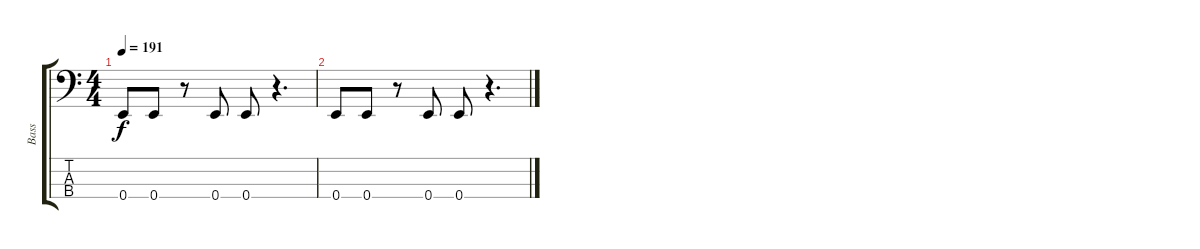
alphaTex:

\track ("Bass" "Bass") {instrument electricbassfinger}
\staff {score tabs}
\tuning (G2 D2 A1 E1) {hide}
\ts (4 4)
\tempo 191
\clef f4
\ks c
0.4.8{dy f} 0.4.8 r.8 0.4.8 0.4.8 r.4{d} |
0.4.8 0.4.8 r.8 0.4.8 0.4.8 r.4{d}
